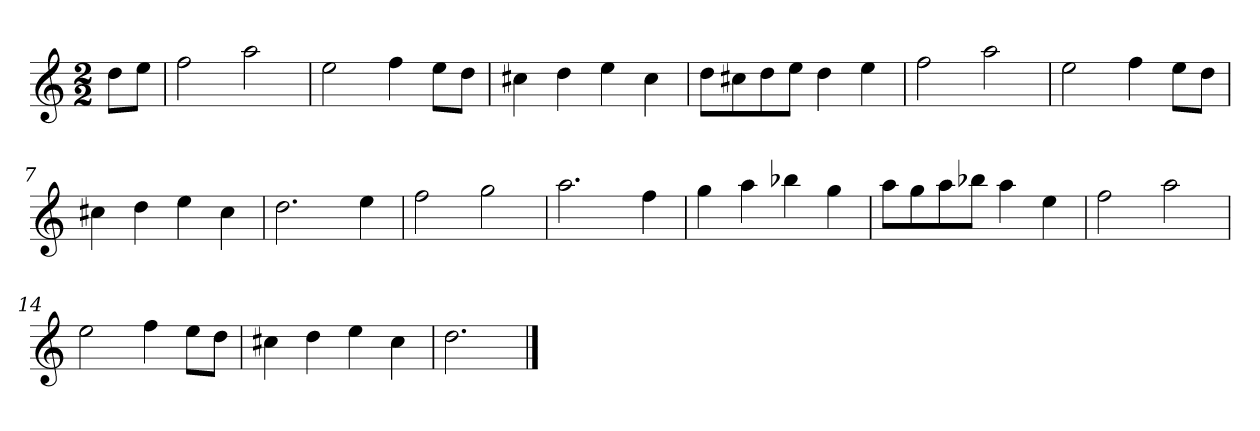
**kern
*part1
*staff1
*k[]
*M2/2
*MM120
=
8ddL
8eeJ
=1
2ff
2aa
=2
2ee
4ff
8eeL
8ddJ
=3
4cc#X
4dd
4ee
4cc#
=4
8ddL
8cc#X
8dd
8eeJ
4dd
4ee
=5
2ff
2aa
=6
2ee
4ff
8eeL
8ddJ
=7
4cc#X
4dd
4ee
4cc#
=8
2.dd
4ee
=9
2ff
2gg
=10
2.aa
4ff
=11
4gg
4aa
4bb-X
4gg
=12
8aaL
8gg
8aa
8bb-XJ
4aa
4ee
=13
2ff
2aa
=14
2ee
4ff
8eeL
8ddJ
=15
4cc#X
4dd
4ee
4cc#
=16
2.dd
==
*-
